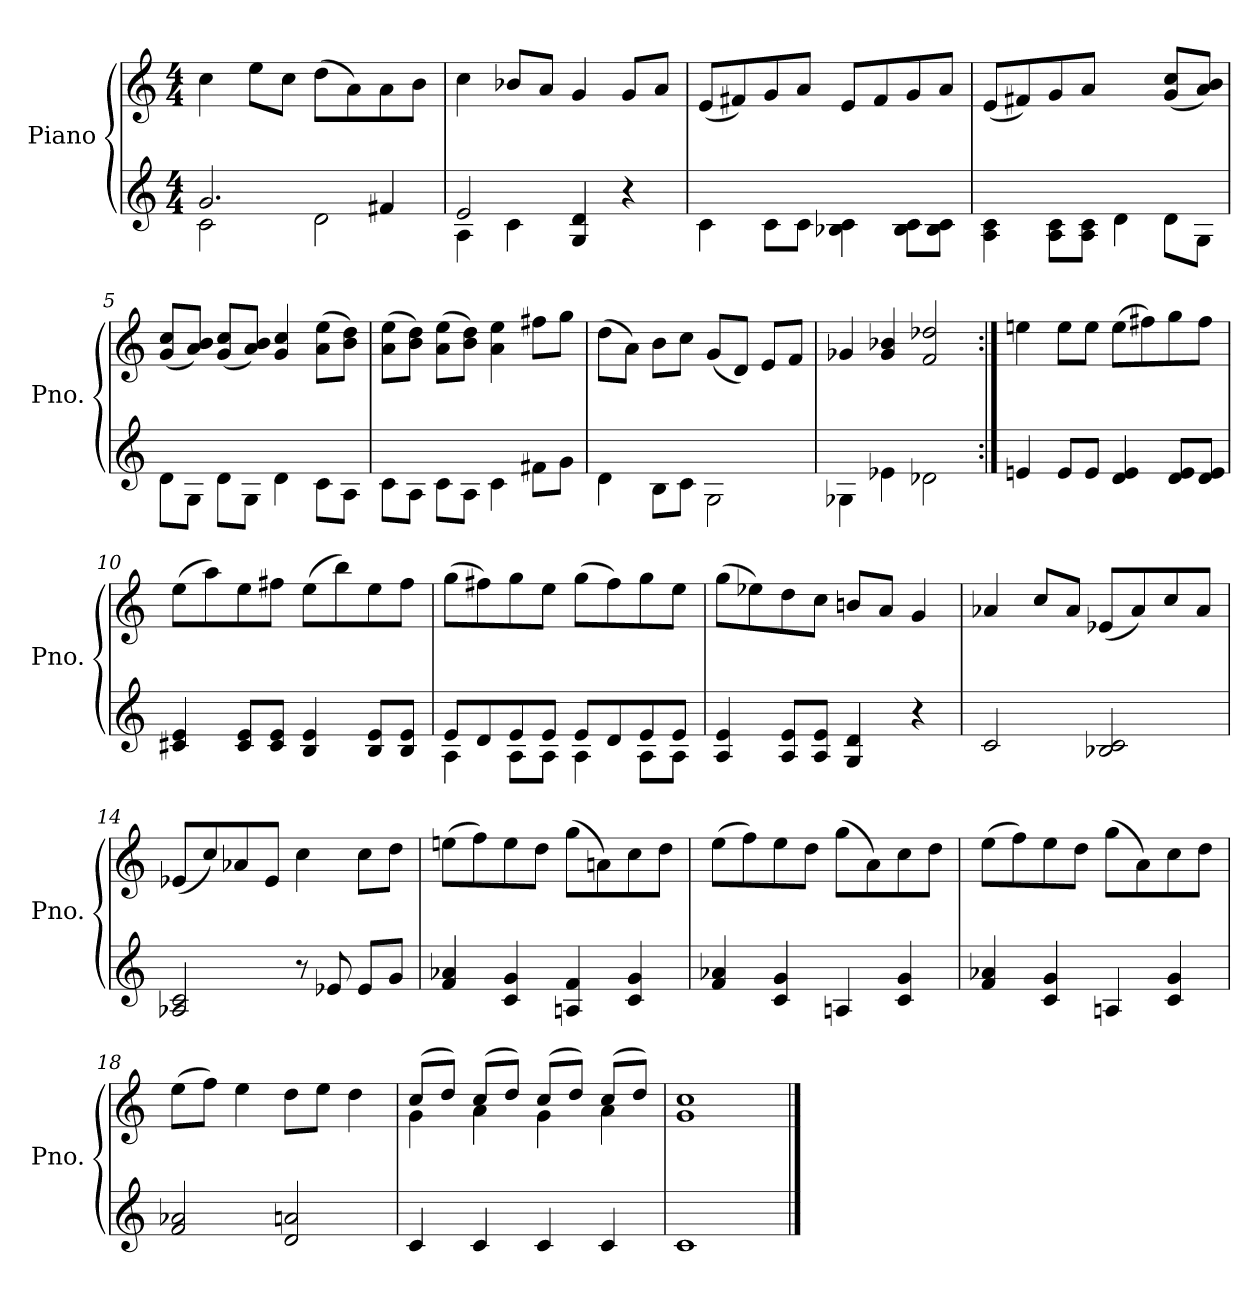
**kern	**kern
*part1	*part1
*staff2	*staff1
*I"Piano	*
*I'Pno.	*
*clefG2	*clefG2
*k[]	*k[]
*M4/4	*M4/4
=1	=1
*^	*
2.g/	2c\	4cc\
.	.	8ee\L
.	.	8cc\J
.	2d\	(>8dd\L
.	.	8a\)
4f#X/	.	8a\
.	.	8b\J
=2	=2	=2
2e/	4A\	4cc\
.	4c\	8b-X/L
.	.	8a/J
4G/ 4d/	4ryy	4g/
4r	4ryy	8g/L
.	.	8a/J
*v	*v	*
=3	=3
4c\	(<8e/L
.	8f#X/)
8c\L	8g/
8c\J	8a/J
4B-X\ 4c\	8e/L
.	8f#/
8B-\ 8c\L	8g/
8B-\ 8c\J	8a/J
=4	=4
4A\ 4c\	(<8e/L
.	8f#X/)
8A\ 8c\L	8g/
8A\ 8c\J	8a/J
4d\	4ryy
8d\L	(<8g/ 8cc/L
8G\J	8a/ 8b/J)
!!LO:LB:g=z
=5	=5
8d\L	(<8g/ 8cc/L
8G\J	8a/ 8b/J)
8d\L	(<8g/ 8cc/L
8G\J	8a/ 8b/J)
4d\	4g/ 4cc/
8c\L	(>8a\ 8ee\L
8A\J	8b\ 8dd\J)
=6	=6
8c\L	(>8a\ 8ee\L
8A\J	8b\ 8dd\J)
8c\L	(>8a\ 8ee\L
8A\J	8b\ 8dd\J)
4c\	4a\ 4ee\
8f#X\L	8ff#X\L
8g\J	8gg\J
=7	=7
4d\	(>8dd\L
.	8a\J)
8B\L	8b\L
8c\J	8cc\J
2G\	(<8g/L
.	8d/J)
.	8e/L
.	8f/J
=8	=8
4G-X\	4g-X/
4e-X\	4g-/ 4b-X/
2d-X\	2f/ 2dd-X/
!!LO:LB:g=z
=9:|!	=9:|!
4en/	4een\
8e/L	8ee\L
8e/J	8ee\J
4d/ 4e/	(>8ee\L
.	8ff#X\)
8d/ 8e/L	8gg\
8d/ 8e/J	8ff#\J
=10	=10
4c#X/ 4e/	(>8ee\L
.	8aa\)
8c#/ 8e/L	8ee\
8c#/ 8e/J	8ff#X\J
4B/ 4e/	(>8ee\L
.	8bb\)
8B/ 8e/L	8ee\
8B/ 8e/J	8ff#\J
=11	=11
*^	*
8e/L	4A\	(>8gg\L
8d/	.	8ff#X\)
8e/	8A\L	8gg\
8e/J	8A\J	8ee\J
8e/L	4A\	(>8gg\L
8d/	.	8ff#\)
8e/	8A\L	8gg\
8e/J	8A\J	8ee\J
*v	*v	*
=12	=12
4A/ 4e/	(>8gg\L
.	8ee-X\)
8A/ 8e/L	8dd\
8A/ 8e/J	8cc\J
4G/ 4d/	8bn/L
.	8a/J
4r	4g/
!!LO:LB:g=z
=13	=13
2c/	4a-X/
.	8cc/L
.	8a-/J
2B-X/ 2c/	(<8e-X/L
.	8a-/)
.	8cc/
.	8a-/J
=14	=14
2A-X/ 2c/	(<8e-X/L
.	8cc/)
.	8a-X/
.	8e-/J
8r	4cc\
8e-X/	.
8e-/L	8cc\L
8g/J	8dd\J
=15	=15
4f/ 4a-X/	(>8een\L
.	8ff\)
4c/ 4g/	8ee\
.	8dd\J
4An/ 4f/	(>8gg\L
.	8an\)
4c/ 4g/	8cc\
.	8dd\J
=16	=16
4f/ 4a-X/	(>8ee\L
.	8ff\)
4c/ 4g/	8ee\
.	8dd\J
4An/	(>8gg\L
.	8a\)
4c/ 4g/	8cc\
.	8dd\J
!!LO:LB:g=z
=17	=17
4f/ 4a-X/	(>8ee\L
.	8ff\)
4c/ 4g/	8ee\
.	8dd\J
4An/	(>8gg\L
.	8a\)
4c/ 4g/	8cc\
.	8dd\J
=18	=18
2f/ 2a-X/	(>8ee\L
.	8ff\J)
.	4ee\
2d/ 2an/	8dd\L
.	8ee\J
.	4dd\
=19	=19
*	*^
4c/	(>8cc/L	4g\
.	8dd/J)	.
4c/	(>8cc/L	4a\
.	8dd/J)	.
4c/	(>8cc/L	4g\
.	8dd/J)	.
4c/	(>8cc/L	4a\
.	8dd/J)	.
*	*v	*v
=20	=20
1c	1g 1cc
==	==
*-	*-
